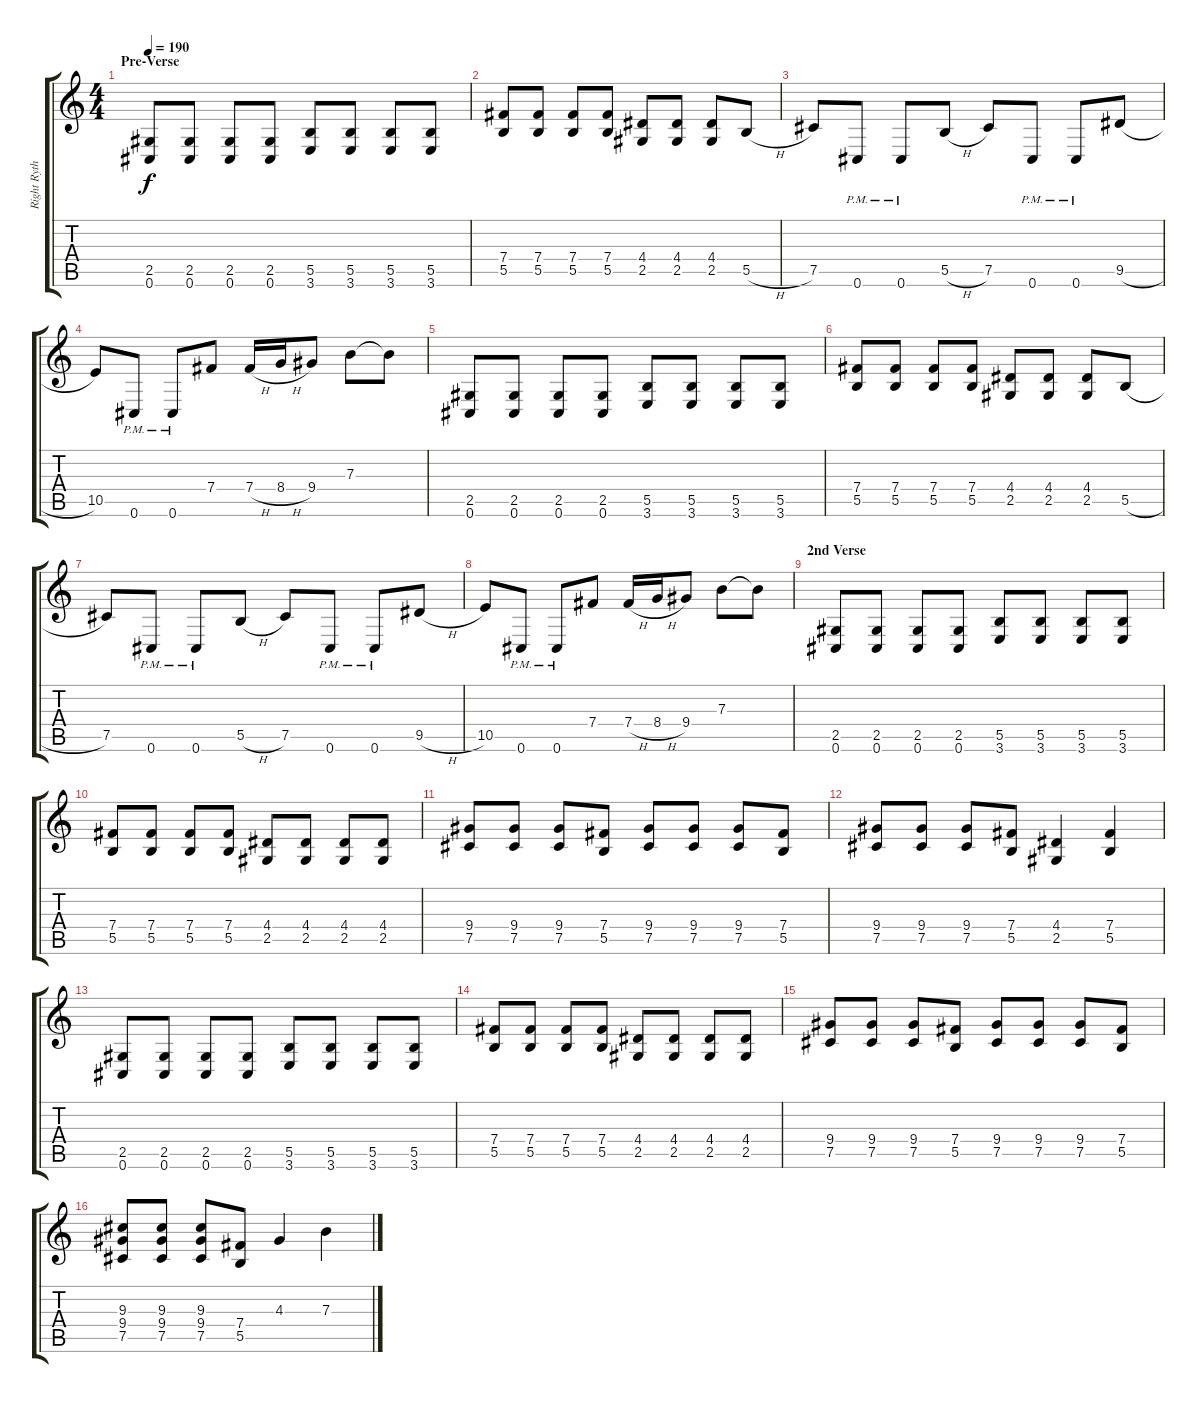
\track ("Right Rythm Guitar (Rythm Guitar)" "Right Ryth") {instrument distortionguitar}
\staff {score tabs}
\tuning (Db4 Ab3 E3 B2 Gb2 Db2) {hide}
\ts (4 4)
\section ("" "Pre-Verse")
\tempo 190
\clef g2
\ks c
(2.5 0.6).8{dy f} (2.5 0.6).8 (2.5 0.6).8 (2.5 0.6).8 (5.5 3.6).8 (5.5 3.6).8 (5.5 3.6).8 (5.5 3.6).8 |
(7.4 5.5).8 (7.4 5.5).8 (7.4 5.5).8 (7.4 5.5).8 (4.4 2.5).8 (4.4 2.5).8 (4.4 2.5).8 5.5{h}.8 |
7.5.8 0.6{pm}.8 0.6{pm}.8 5.5{h}.8 7.5.8 0.6{pm}.8 0.6{pm}.8 9.5{h}.8 |
10.5.8 0.6{pm}.8 0.6{pm}.8 7.4.8 7.4{h}.16 8.4{h}.16 9.4.8 7.3.8 7.3{t}.8 |
(2.5 0.6).8 (2.5 0.6).8 (2.5 0.6).8 (2.5 0.6).8 (5.5 3.6).8 (5.5 3.6).8 (5.5 3.6).8 (5.5 3.6).8 |
(7.4 5.5).8 (7.4 5.5).8 (7.4 5.5).8 (7.4 5.5).8 (4.4 2.5).8 (4.4 2.5).8 (4.4 2.5).8 5.5{h}.8 |
7.5.8 0.6{pm}.8 0.6{pm}.8 5.5{h}.8 7.5.8 0.6{pm}.8 0.6{pm}.8 9.5{h}.8 |
10.5.8 0.6{pm}.8 0.6{pm}.8 7.4.8 7.4{h}.16 8.4{h}.16 9.4.8 7.3.8 7.3{t}.8 |
\section ("" "2nd Verse")
(2.5 0.6).8 (2.5 0.6).8 (2.5 0.6).8 (2.5 0.6).8 (5.5 3.6).8 (5.5 3.6).8 (5.5 3.6).8 (5.5 3.6).8 |
(7.4 5.5).8 (7.4 5.5).8 (7.4 5.5).8 (7.4 5.5).8 (4.4 2.5).8 (4.4 2.5).8 (4.4 2.5).8 (4.4 2.5).8 |
(9.4 7.5).8 (9.4 7.5).8 (9.4 7.5).8 (7.4 5.5).8 (9.4 7.5).8 (9.4 7.5).8 (9.4 7.5).8 (7.4 5.5).8 |
(9.4 7.5).8 (9.4 7.5).8 (9.4 7.5).8 (7.4 5.5).8 (4.4 2.5).4 (7.4 5.5).4 |
(2.5 0.6).8 (2.5 0.6).8 (2.5 0.6).8 (2.5 0.6).8 (5.5 3.6).8 (5.5 3.6).8 (5.5 3.6).8 (5.5 3.6).8 |
(7.4 5.5).8 (7.4 5.5).8 (7.4 5.5).8 (7.4 5.5).8 (4.4 2.5).8 (4.4 2.5).8 (4.4 2.5).8 (4.4 2.5).8 |
(9.4 7.5).8 (9.4 7.5).8 (9.4 7.5).8 (7.4 5.5).8 (9.4 7.5).8 (9.4 7.5).8 (9.4 7.5).8 (7.4 5.5).8 |
(9.3 9.4 7.5).8 (9.3 9.4 7.5).8 (9.3 9.4 7.5).8 (7.4 5.5).8 4.3.4 7.3.4
